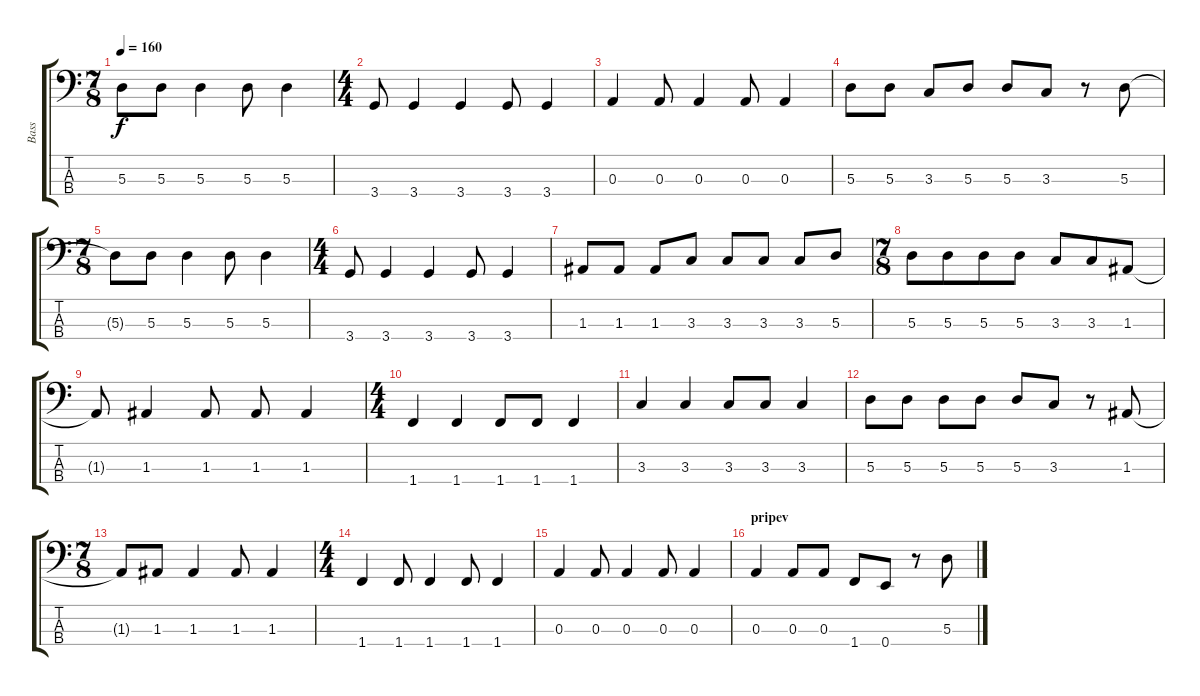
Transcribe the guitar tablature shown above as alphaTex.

\track ("Bass" "Bass") {instrument electricbassfinger}
\staff {score tabs}
\tuning (G2 D2 A1 E1) {hide}
\ts (7 8)
\tempo 160
\clef f4
\ks c
5.3{t}.8{dy f} 5.3.8 5.3.4 5.3.8 5.3.4 |
\ts (4 4)
3.4.8 3.4.4 3.4.4 3.4.8 3.4.4 |
0.3.4 0.3.8 0.3.4 0.3.8 0.3.4 |
5.3.8 5.3.8 3.3.8 5.3.8 5.3.8 3.3.8 r.8 5.3.8 |
\ts (7 8)
5.3{t}.8 5.3.8 5.3.4 5.3.8 5.3.4 |
\ts (4 4)
3.4.8 3.4.4 3.4.4 3.4.8 3.4.4 |
1.3.8 1.3.8 1.3.8 3.3.8 3.3.8 3.3.8 3.3.8 5.3.8 |
\ts (7 8)
5.3.8 5.3.8 5.3.8 5.3.8 3.3.8 3.3.8 1.3.8 |
1.3{t}.8 1.3.4 1.3.8 1.3.8 1.3.4 |
\ts (4 4)
1.4.4 1.4.4 1.4.8 1.4.8 1.4.4 |
3.3.4 3.3.4 3.3.8 3.3.8 3.3.4 |
5.3.8 5.3.8 5.3.8 5.3.8 5.3.8 3.3.8 r.8 1.3.8 |
\ts (7 8)
1.3{t}.8 1.3.8 1.3.4 1.3.8 1.3.4 |
\ts (4 4)
1.4.4 1.4.8 1.4.4 1.4.8 1.4.4 |
0.3.4 0.3.8 0.3.4 0.3.8 0.3.4 |
\section ("" "pripev")
0.3.4 0.3.8 0.3.8 1.4.8 0.4.8 r.8 5.3.8
